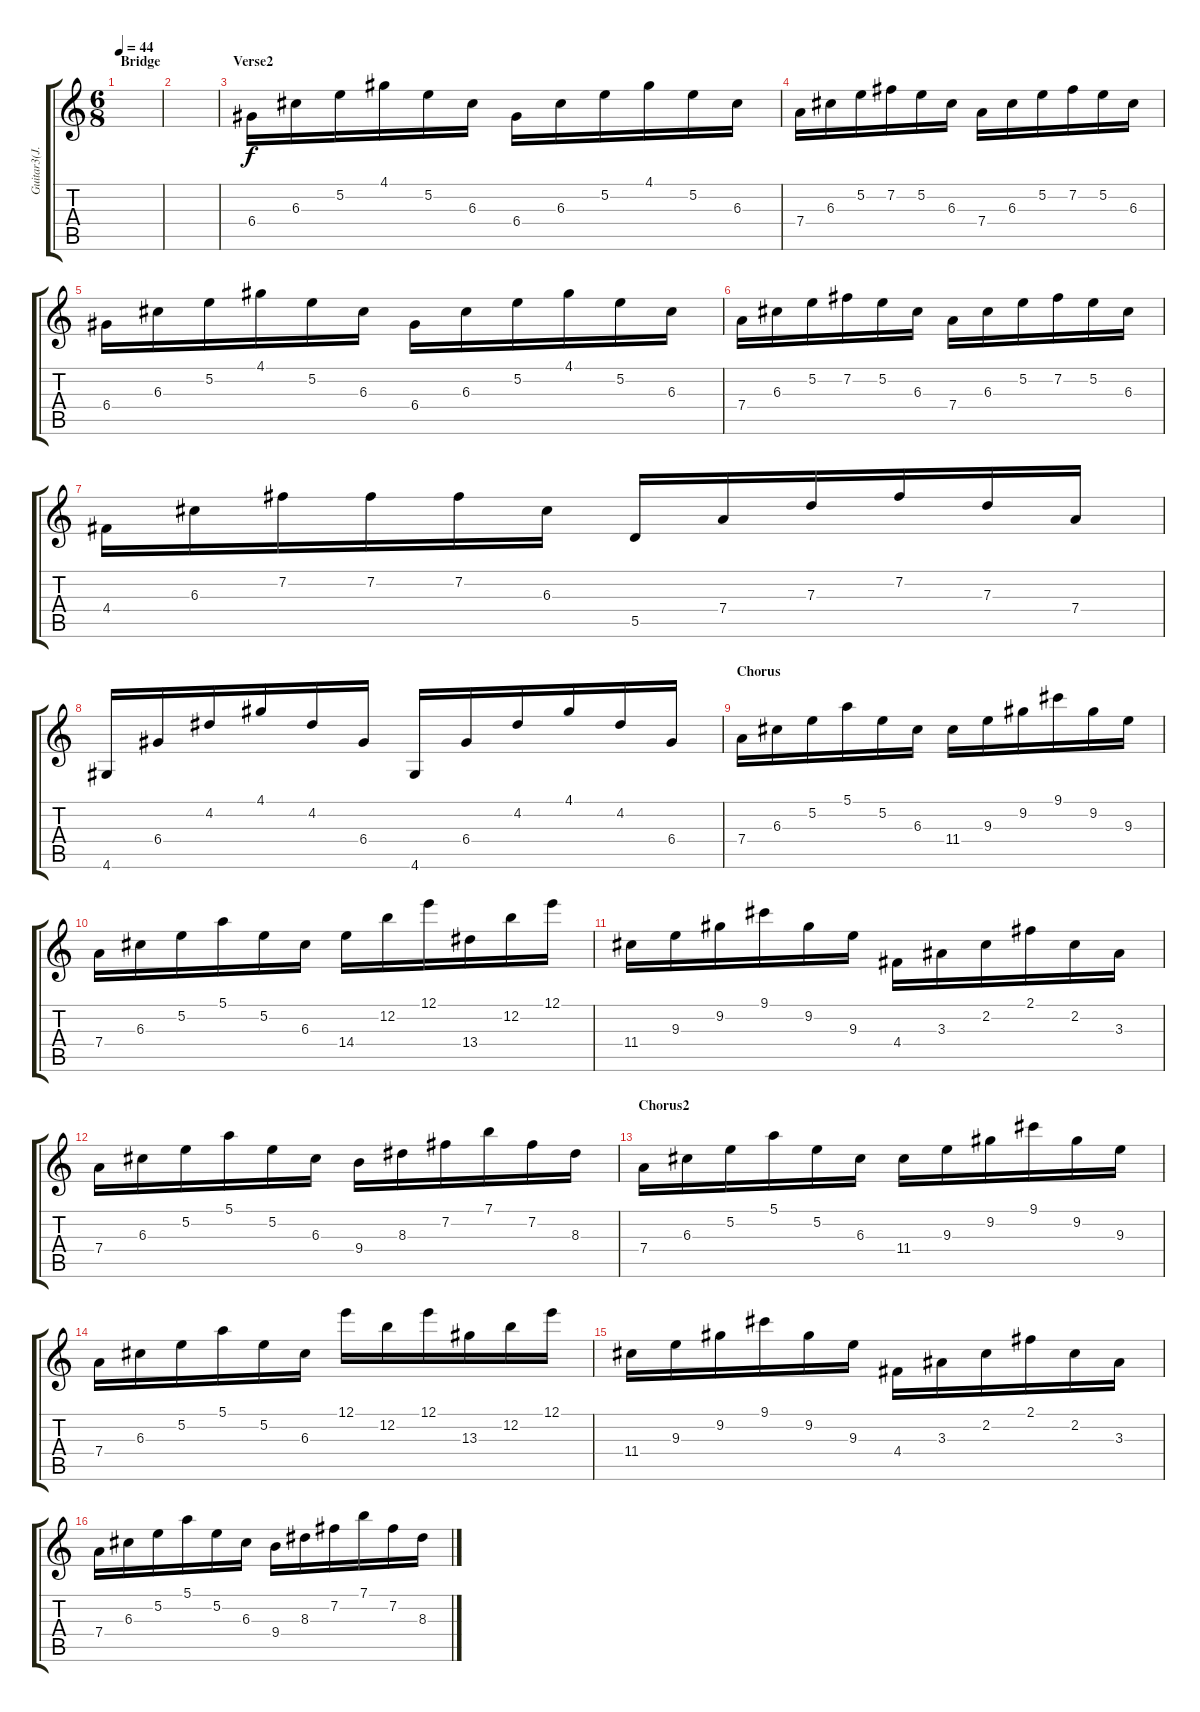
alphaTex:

\track ("Guitar3(J. Perry)" "Guitar3(J.") {instrument overdrivenguitar}
\staff {score tabs}
\tuning (E4 B3 G3 D3 A2 E2) {hide}
\ts (6 8)
\section ("" "Bridge")
\tempo 44
\clef g2
\ks c
|
|
\section ("" "Verse2")
6.4.16 6.3.16 5.2.16 4.1.16 5.2.16 6.3.16 6.4.16 6.3.16 5.2.16 4.1.16 5.2.16 6.3.16 |
7.4.16 6.3.16 5.2.16 7.2.16 5.2.16 6.3.16 7.4.16 6.3.16 5.2.16 7.2.16 5.2.16 6.3.16 |
6.4.16 6.3.16 5.2.16 4.1.16 5.2.16 6.3.16 6.4.16 6.3.16 5.2.16 4.1.16 5.2.16 6.3.16 |
7.4.16 6.3.16 5.2.16 7.2.16 5.2.16 6.3.16 7.4.16 6.3.16 5.2.16 7.2.16 5.2.16 6.3.16 |
4.4.16 6.3.16 7.2.16 7.2.16 7.2.16 6.3.16 5.5.16 7.4.16 7.3.16 7.2.16 7.3.16 7.4.16 |
4.6.16 6.4.16 4.2.16 4.1.16 4.2.16 6.4.16 4.6.16 6.4.16 4.2.16 4.1.16 4.2.16 6.4.16 |
\section ("" "Chorus")
7.4.16 6.3.16 5.2.16 5.1.16 5.2.16 6.3.16 11.4.16 9.3.16 9.2.16 9.1.16 9.2.16 9.3.16 |
7.4.16 6.3.16 5.2.16 5.1.16 5.2.16 6.3.16 14.4.16 12.2.16 12.1.16 13.4.16 12.2.16 12.1.16 |
11.4.16 9.3.16 9.2.16 9.1.16 9.2.16 9.3.16 4.4.16 3.3.16 2.2.16 2.1.16 2.2.16 3.3.16 |
7.4.16 6.3.16 5.2.16 5.1.16 5.2.16 6.3.16 9.4.16 8.3.16 7.2.16 7.1.16 7.2.16 8.3.16 |
\section ("" "Chorus2")
7.4.16 6.3.16 5.2.16 5.1.16 5.2.16 6.3.16 11.4.16 9.3.16 9.2.16 9.1.16 9.2.16 9.3.16 |
7.4.16 6.3.16 5.2.16 5.1.16 5.2.16 6.3.16 12.1.16 12.2.16 12.1.16 13.3.16 12.2.16 12.1.16 |
11.4.16 9.3.16 9.2.16 9.1.16 9.2.16 9.3.16 4.4.16 3.3.16 2.2.16 2.1.16 2.2.16 3.3.16 |
7.4.16 6.3.16 5.2.16 5.1.16 5.2.16 6.3.16 9.4.16 8.3.16 7.2.16 7.1.16 7.2.16 8.3.16
